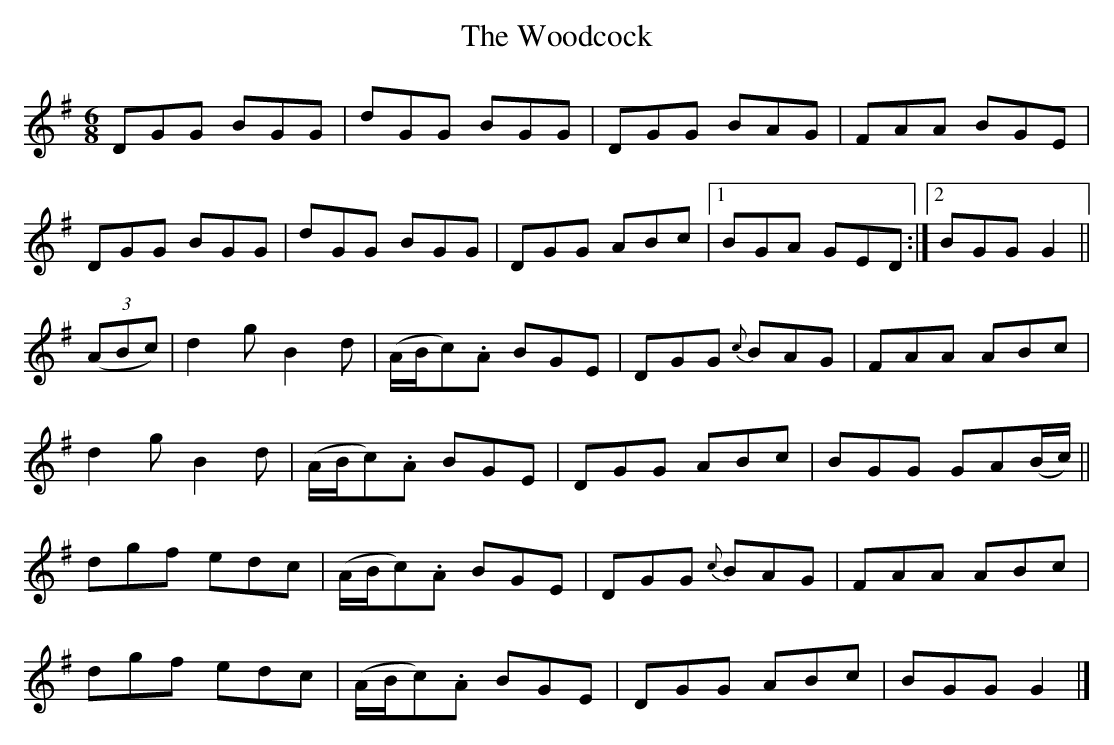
X:1
T: The Woodcock
M: 6/8
L: 1/8
K: G
DGG BGG|dGG BGG|DGG BAG|FAA BGE|
DGG BGG|dGG BGG|DGG ABc|1 BGA GED:|2 BGG G2||
((3ABc)|d2g B2d|(A/B/c).A BGE|DGG {c}BAG|FAA ABc|
d2g B2d|(A/B/c).A BGE|DGG ABc|BGG GA(B/c/)||
dgf edc|(A/B/c).A BGE|DGG {c}BAG|FAA ABc|
dgf edc|(A/B/c).A BGE|DGG ABc|BGG G2|]
